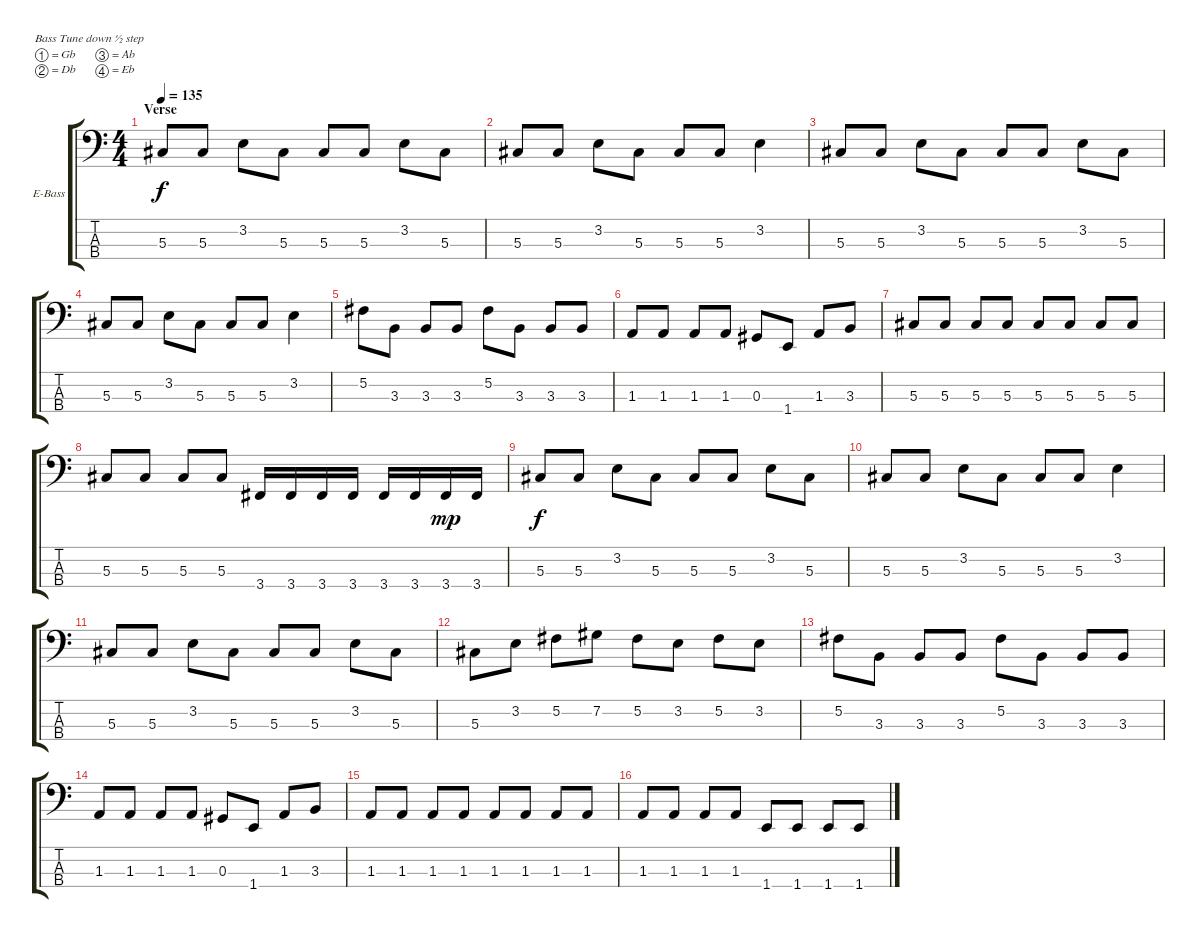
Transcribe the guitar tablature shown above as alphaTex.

\bracketExtendMode groupsimilarinstruments
\firstSystemTrackNameOrientation horizontal
\otherSystemsTrackNameOrientation horizontal
\track ("Joe Principe - Bass" "E-Bass") {instrument electricbassfinger}
\staff {score tabs}
\tuning (Gb2 Db2 Ab1 Eb1)
\ts (4 4)
\section ("" "Verse")
\tempo 135
\clef f4
\ks c
5.3.8{dy f} 5.3.8 3.2.8 5.3.8 5.3.8 5.3.8 3.2.8 5.3.8 |
5.3.8 5.3.8 3.2.8 5.3.8 5.3.8 5.3.8 3.2.4 |
5.3.8 5.3.8 3.2.8 5.3.8 5.3.8 5.3.8 3.2.8 5.3.8 |
5.3.8 5.3.8 3.2.8 5.3.8 5.3.8 5.3.8 3.2.4 |
5.2.8 3.3.8 3.3.8 3.3.8 5.2.8 3.3.8 3.3.8 3.3.8 |
1.3.8 1.3.8 1.3.8 1.3.8 0.3.8 1.4.8 1.3.8 3.3.8 |
5.3.8 5.3.8 5.3.8 5.3.8 5.3.8 5.3.8 5.3.8 5.3.8 |
5.3.8 5.3.8 5.3.8 5.3.8 3.4.16 3.4.16 3.4.16 3.4.16 3.4.16 3.4.16 3.4.16{dy mp} 3.4.16 |
5.3.8{dy f} 5.3.8 3.2.8 5.3.8 5.3.8 5.3.8 3.2.8 5.3.8 |
5.3.8 5.3.8 3.2.8 5.3.8 5.3.8 5.3.8 3.2.4 |
5.3.8 5.3.8 3.2.8 5.3.8 5.3.8 5.3.8 3.2.8 5.3.8 |
5.3.8 3.2.8 5.2.8 7.2.8 5.2.8 3.2.8 5.2.8 3.2.8 |
5.2.8 3.3.8 3.3.8 3.3.8 5.2.8 3.3.8 3.3.8 3.3.8 |
1.3.8 1.3.8 1.3.8 1.3.8 0.3.8 1.4.8 1.3.8 3.3.8 |
1.3.8 1.3.8 1.3.8 1.3.8 1.3.8 1.3.8 1.3.8 1.3.8 |
1.3.8 1.3.8 1.3.8 1.3.8 1.4.8 1.4.8 1.4.8 1.4.8
